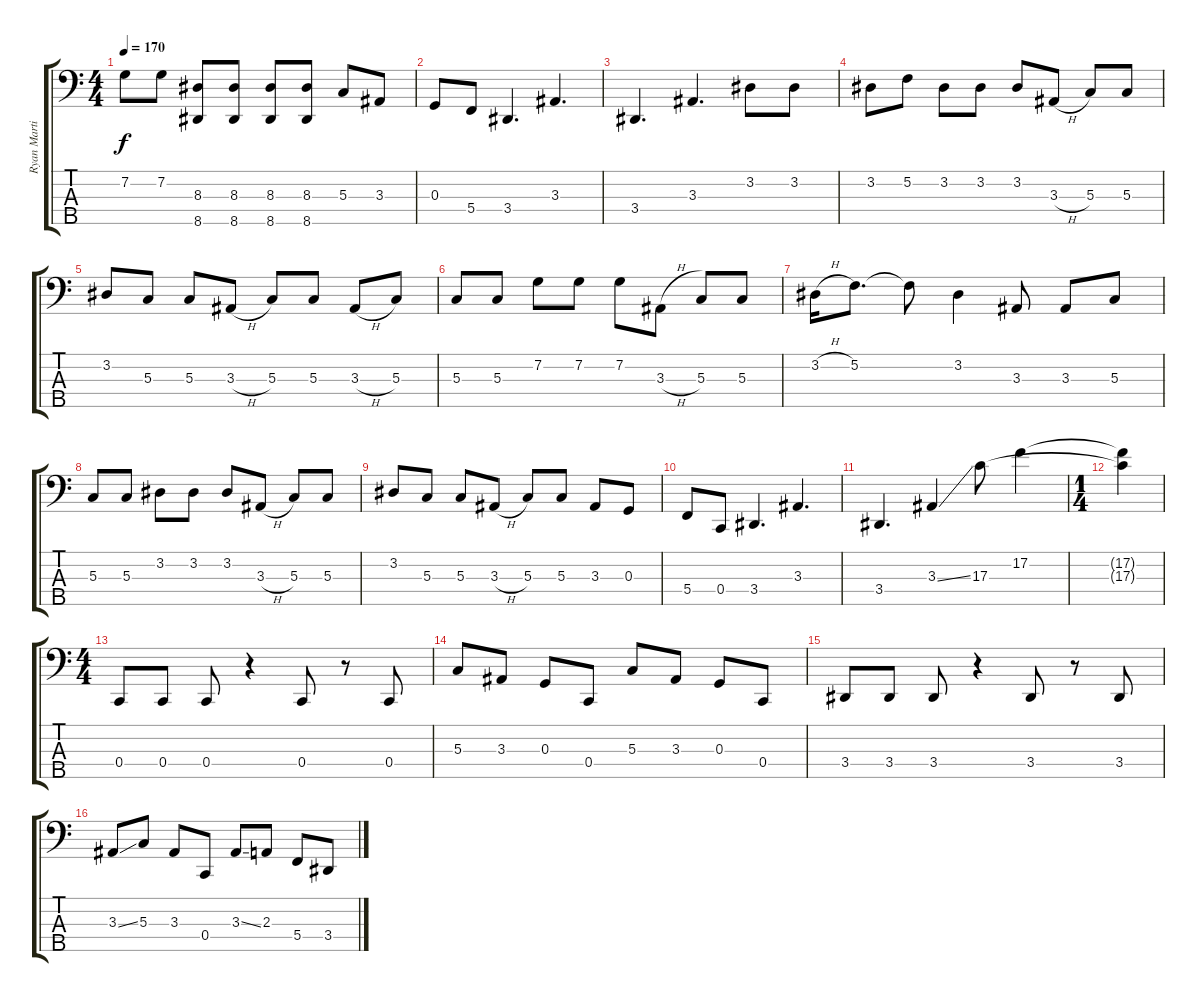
\track ("Ryan Martinie" "Ryan Marti") {instrument electricbassfinger}
\staff {score tabs}
\tuning (F2 C2 G1 C1 G0) {hide}
\ts (4 4)
\tempo 170
\clef f4
\ks c
7.2.8{dy f} 7.2.8 (8.3 8.5).8{volume 10 instrument slapbass1} (8.3 8.5).8 (8.3 8.5).8 (8.3 8.5).8 5.3.8{volume 16 instrument electricbassfinger} 3.3.8 |
0.3.8 5.4.8 3.4.4{d} 3.3.4{d} |
3.4.4{d} 3.3.4{d} 3.2.8 3.2.8 |
3.2.8 5.2.8 3.2.8 3.2.8 3.2.8 3.3{h}.8 5.3.8 5.3.8 |
3.2.8 5.3.8 5.3.8 3.3{h}.8 5.3.8 5.3.8 3.3{h}.8 5.3.8 |
5.3.8 5.3.8 7.2.8 7.2.8 7.2.8 3.3{h}.8 5.3.8 5.3.8 |
3.2{h}.16 5.2.8{d} 5.2{t}.8 3.2.4 3.3.8 3.3.8 5.3.8 |
5.3.8 5.3.8 3.2.8 3.2.8 3.2.8 3.3{h}.8 5.3.8 5.3.8 |
3.2.8 5.3.8 5.3.8 3.3{h}.8 5.3.8 5.3.8 3.3.8 0.3.8 |
5.4.8 0.4.8 3.4.4{d} 3.3.4{d} |
3.4.4{d} 3.3{ss}.4 17.3.8 17.2.4 |
\ts (1 4)
(17.2{t} 17.3{t}).4 |
\ts (4 4)
0.4.8 0.4.8 0.4.8 r.4 0.4.8 r.8 0.4.8 |
5.3.8 3.3.8 0.3.8 0.4.8 5.3.8 3.3.8 0.3.8 0.4.8 |
3.4.8 3.4.8 3.4.8 r.4 3.4.8 r.8 3.4.8 |
3.3{ss}.8 5.3.8 3.3.8 0.4.8 3.3{ss}.8 2.3.8 5.4.8 3.4.8
